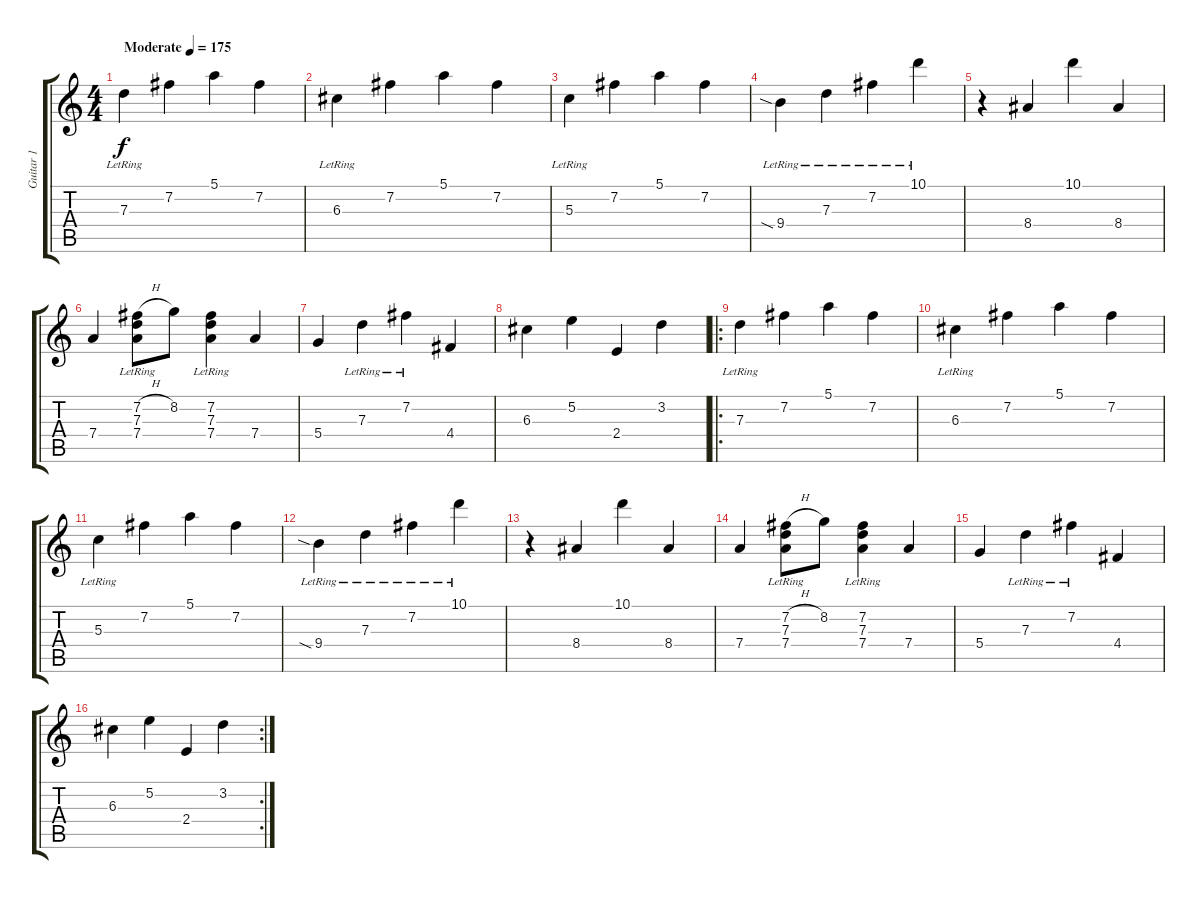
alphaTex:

\track ("Guitar 1" "Guitar 1") {instrument electricguitarclean}
\staff {score tabs}
\tuning (E4 B3 G3 D3 A2 E2) {hide}
\ts (4 4)
\tempo (175 "Moderate")
\clef g2
\ks c
7.3{lr}.4{dy f instrument electricguitarclean} 7.2.4 5.1.4 7.2.4 |
6.3{lr}.4 7.2.4 5.1.4 7.2.4 |
5.3{lr}.4 7.2.4 5.1.4 7.2.4 |
9.4{sia lr}.4 7.3{lr}.4 7.2{lr}.4 10.1{lr}.4 |
r.4 8.4.4 10.1.4 8.4.4 |
7.4.4 (7.2{h} 7.3{lr} 7.4{lr}).8 8.2.8 (7.2{lr} 7.3{lr} 7.4{lr}).4 7.4.4 |
5.4.4 7.3{lr}.4 7.2{lr}.4 4.4.4 |
6.3.4 5.2.4 2.4.4 3.2.4 |
\ro
7.3{lr}.4 7.2.4 5.1.4 7.2.4 |
6.3{lr}.4 7.2.4 5.1.4 7.2.4 |
5.3{lr}.4 7.2.4 5.1.4 7.2.4 |
9.4{sia lr}.4 7.3{lr}.4 7.2{lr}.4 10.1{lr}.4 |
r.4 8.4.4 10.1.4 8.4.4 |
7.4.4 (7.2{h lr} 7.3{lr} 7.4{lr}).8 8.2.8 (7.2{lr} 7.3{lr} 7.4{lr}).4 7.4.4 |
5.4.4 7.3{lr}.4 7.2{lr}.4 4.4.4 |
\rc 2
6.3.4 5.2.4 2.4.4 3.2.4
